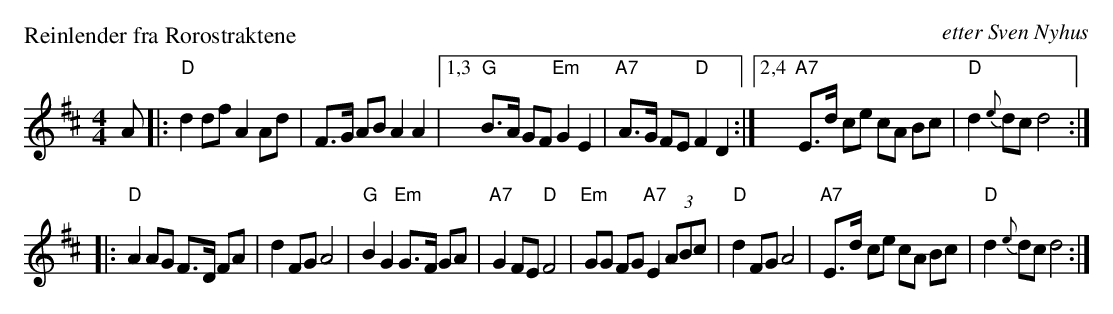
X:1
P: Reinlender fra R\orostraktene
O: etter Sven Nyhus
M: 4/4
L: 1/8
K: D
A- \
|: "D"d2 df A2 Ad | F>G AB A2 A2 |1,3 "G"B>A GF "Em"G2 E2 | "A7"A>G FE "D"F2 D2 \
                                :|2,4 "A7"E>d ce cA Bc | "D"d2{e}dc d4 :|
|: "D"A2 AG F>D FA | d2 FG A4 | "G"B2 G2 "Em"G>F GA | "A7"G2 FE "D"F4 \
| "Em"GG FG "A7"E2 (3ABc |  "D"d2 FG A4 | "A7"E>d ce cA Bc | "D"d2{e}dc d4 :|
